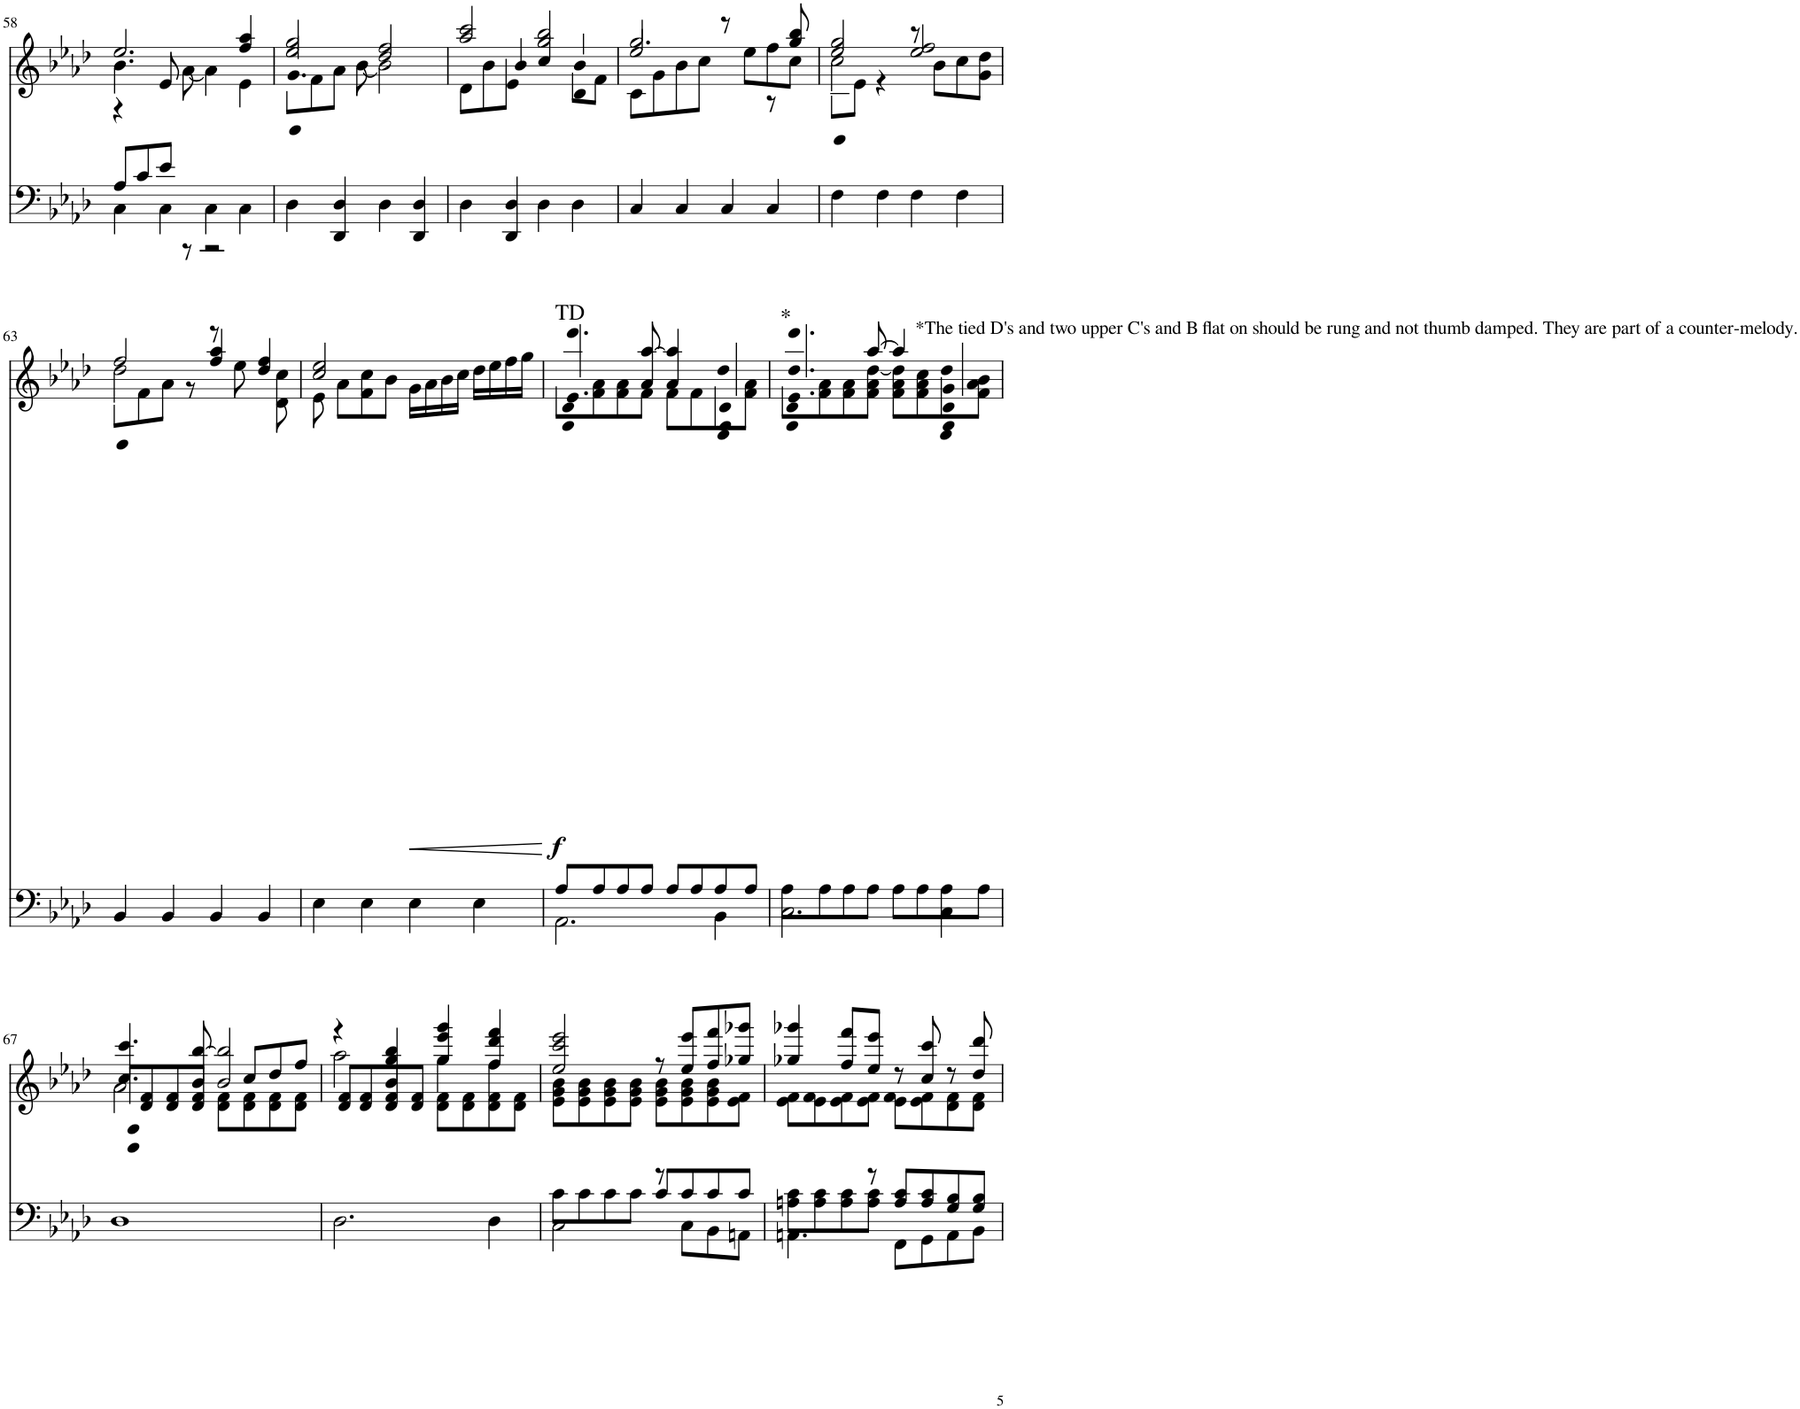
**kern	**kern	**dynam
*part2	*part1	*part1
*staff2	*staff1	*staff1
*I"Low Hand Bells	*I"High Hand Bells	*
!!LO:PB:g=z
*clefF4	*clefG2	*
*k[b-e-a-d-]	*k[b-e-a-d-]	*
*M4/4	*M4/4	*
=58	=58	=58
*^	*^	*
*	*	*	*^	*
4C\	8A-/L	4.b-\	2.ee-/	4r	.
.	8c/	.	.	.	.
4C\	8e-/J	.	.	8e-/	.
.	8r	[8a-\	.	2ryy	.
4C\	2r	4a-\]	.	.	.
4C\	.	4e-\	4ff/ 4aa-/	.	.
.	.	.	.	8ryy	.
*v	*v	*	*	*	*
=59	=59	=59	=59	=59
4D-\	4.cc/	2ee-/ 2gg/	8d-\L	.
.	.	.	8f\	.
4DD-/ 4D-/	.	.	8a-\J	.
.	[8b-\	.	8ryy	.
4D-\	2b-\]	2dd-/ 2ff/	2ryy	.
4DD-/ 4D-/	.	.	.	.
=60	=60	=60	=60	=60
4D-\	4ryy	2aa-/ 2ccc/	8d-\L	.
.	.	.	8b-\	.
4DD-/ 4D-/	4b-/	.	8dd-\J	.
.	.	.	8ryy	.
4D-\	4cc/	2gg/ 2bb-/	4ryy	.
4D-\	4dd-/	.	8a-\L	.
.	.	.	8f\J	.
=61	=61	=61	=61	=61
4C/	2ee-/	2.gg/	8c\L	.
.	.	.	8g\	.
4C/	.	.	8b-\	.
.	.	.	8cc\J	.
4C/	8r	.	2ryy	.
.	8ee-\L	.	.	.
4C/	8ff\	8r	.	.
.	8cc\J	8gg/ 8bb-/	.	.
=62	=62	=62	=62	=62
4F\	2cc\	2ee-/ 2gg/	8c\L	.
.	.	.	8e-\J	.
4F\	.	.	4r	.
4F\	8r	2ee-/ 2ff/	2ryy	.
.	8b-\L	.	.	.
4F\	8cc\	.	.	.
.	8g\ 8dd-\J	.	.	.
!!LO:LB:g=z	!!	!!
=63	=63	=63	=63	=63
4BB-/	2dd-\	2ff/	8d-\L	.
.	.	.	8f\	.
4BB-/	.	.	8a-\J	.
.	.	.	8r	.
4BB-/	8r	4ff/ 4aa-/	2ryy	.
.	8ee-\	.	.	.
4BB-/	8ryy	4dd-/ 4ff/	.	.
.	8d-\ 8cc\	.	.	.
=64	=64	=64	=64	=64
4E-\	2cc/ 2ee-/	8ryy	8e-\	.
.	.	8a-\L	2..ryy	.
4E-\	.	8f\ 8cc\	.	.
.	.	8b-\J	.	.
!	!	!	!	!LO:HP:b
4E-\	16g\LL	2ryy	.	<
.	16a-\	.	.	.
.	16b-\	.	.	.
.	16cc\JJ	.	.	.
4E-\	16dd-\LL	.	.	.
.	16ee-\	.	.	.
.	16ff\	.	.	.
.	16gg\JJ	.	.	.
*	*v	*v	*v	*
.	.	[
=65	=65	=65
*^	*^	*
!	!	!LO:TX:a:t=TD	!	!
!	!	!	!	!LO:DY:b
2.AA-\	8A-/L	4.b-/ 4.bb-/	8f\ 8a-\L	f
.	8A-/	.	8f\ 8a-\	.
.	8A-/	.	8f\ 8a-\	.
.	8A-/J	8a-/ [8aa-/	8f\J	.
.	8A-/L	4a-/ 4aa-/]	8f\L	.
.	8A-/	.	8f\	.
4BB-\	8A-/	4e-/ 4ee-/	8f\ 8a-\	.
.	8A-/J	.	8f\ 8a-\J	.
=66	=66	=66	=66	=66
!	!	!LO:TX:a:t=*	!	!
2.C\	8A-\L	4.b-/ 4.ee-/ 4.bb-/	8f\ 8a-\L	.
.	8A-\	.	8f\ 8a-\	.
.	8A-\	.	8f\ 8a-\	.
.	8A-\J	[8aa-/	8f\ 8a-\ [8dd-\J	.
.	8A-\L	4aa-/]	8f\ 8a-\ 8dd-\]L	.
!	!	!	!LO:TX:a:t=*The tied D's and two upper C's and B flat on should be rung and not thumb damped. They are part of a counter-melody.	!
.	8A-\	.	8f\ 8a-\ 8cc\	.
4C\	8A-\	4e-/ 4ee-/	8f\ 8a-\ 8cc\	.
.	8A-\J	.	8f\ 8a-\ 8b-\J	.
*v	*v	*	*	*
!!LO:LB:g=z
=67	=67	=67	=67
*	*	*^	*
1D-	4.cc/ 4.ccc/	2a-\	8d-/ 8f/L	.
.	.	.	8d-/ 8f/	.
.	.	.	8d-/ 8f/	.
.	8b-/ [8bb-/	.	8d-/ 8f/J	.
.	2b-/ 2bb-/]	8ryy	8d-\ 8f\L	.
.	.	8cc/L	8d-\ 8f\	.
.	.	8dd-/	8d-\ 8f\	.
.	.	8ff/J	8d-\ 8f\J	.
=68	=68	=68	=68	=68
2.D-\	4r	2aa-\	8d-/ 8f/L	.
.	.	.	8d-/ 8f/	.
.	4b-/ 4gg/ 4bb-/	.	8d-/ 8f/	.
.	.	.	8d-/ 8f/J	.
.	4gg/ 4eee-/ 4ggg/	4gg\	8d-\ 8f\L	.
.	.	.	8d-\ 8f\	.
4D-\	4ff/ 4ddd-/ 4fff/	4ff\	8d-\ 8f\	.
.	.	.	8d-\ 8f\J	.
*	*	*v	*v	*
=69	=69	=69	=69
*^	*	*	*
2C\	8c\L	2ee-/ 2ccc/ 2eee-/	8e-\ 8g\ 8b-\L	.
.	8c\	.	8e-\ 8g\ 8b-\	.
.	8c\	.	8e-\ 8g\ 8b-\	.
.	8c\J	.	8e-\ 8g\ 8b-\J	.
8r	8c/L	8r	8e-\ 8g\ 8b-\L	.
8C\L	8c/	8ee-/ 8eee-/L	8e-\ 8g\ 8b-\	.
8BB-\	8c/	8ff/ 8fff/	8e-\ 8g\ 8b-\	.
8AAn\J	8c/J	8gg-X/ 8ggg-X/J	8e-\ 8f\J	.
=70	=70	=70	=70	=70
4.AAn\	8An\ 8c\L	4gg-X/ 4ggg-X/	8e-\ 8f\L	.
.	8A\ 8c\	.	8e-\ 8f\	.
.	8A\ 8c\	8ff/ 8fff/L	8e-\ 8f\	.
8r	8A\ 8c\J	8ee-/ 8eee-/J	8e-\ 8f\J	.
8FF\L	8A/ 8c/L	8r	8e-\ 8f\L	.
8GG\	8A/ 8c/	8cc/ 8ccc/	8e-\ 8f\	.
8AA\	8G/ 8B-/	8r	8d-\ 8f\	.
8BB-\J	8G/ 8B-/J	8dd-/ 8ddd-/	8d-\ 8f\J	.
*v	*v	*	*	*
*	*v	*v	*
=	=	=
*-	*-	*-
